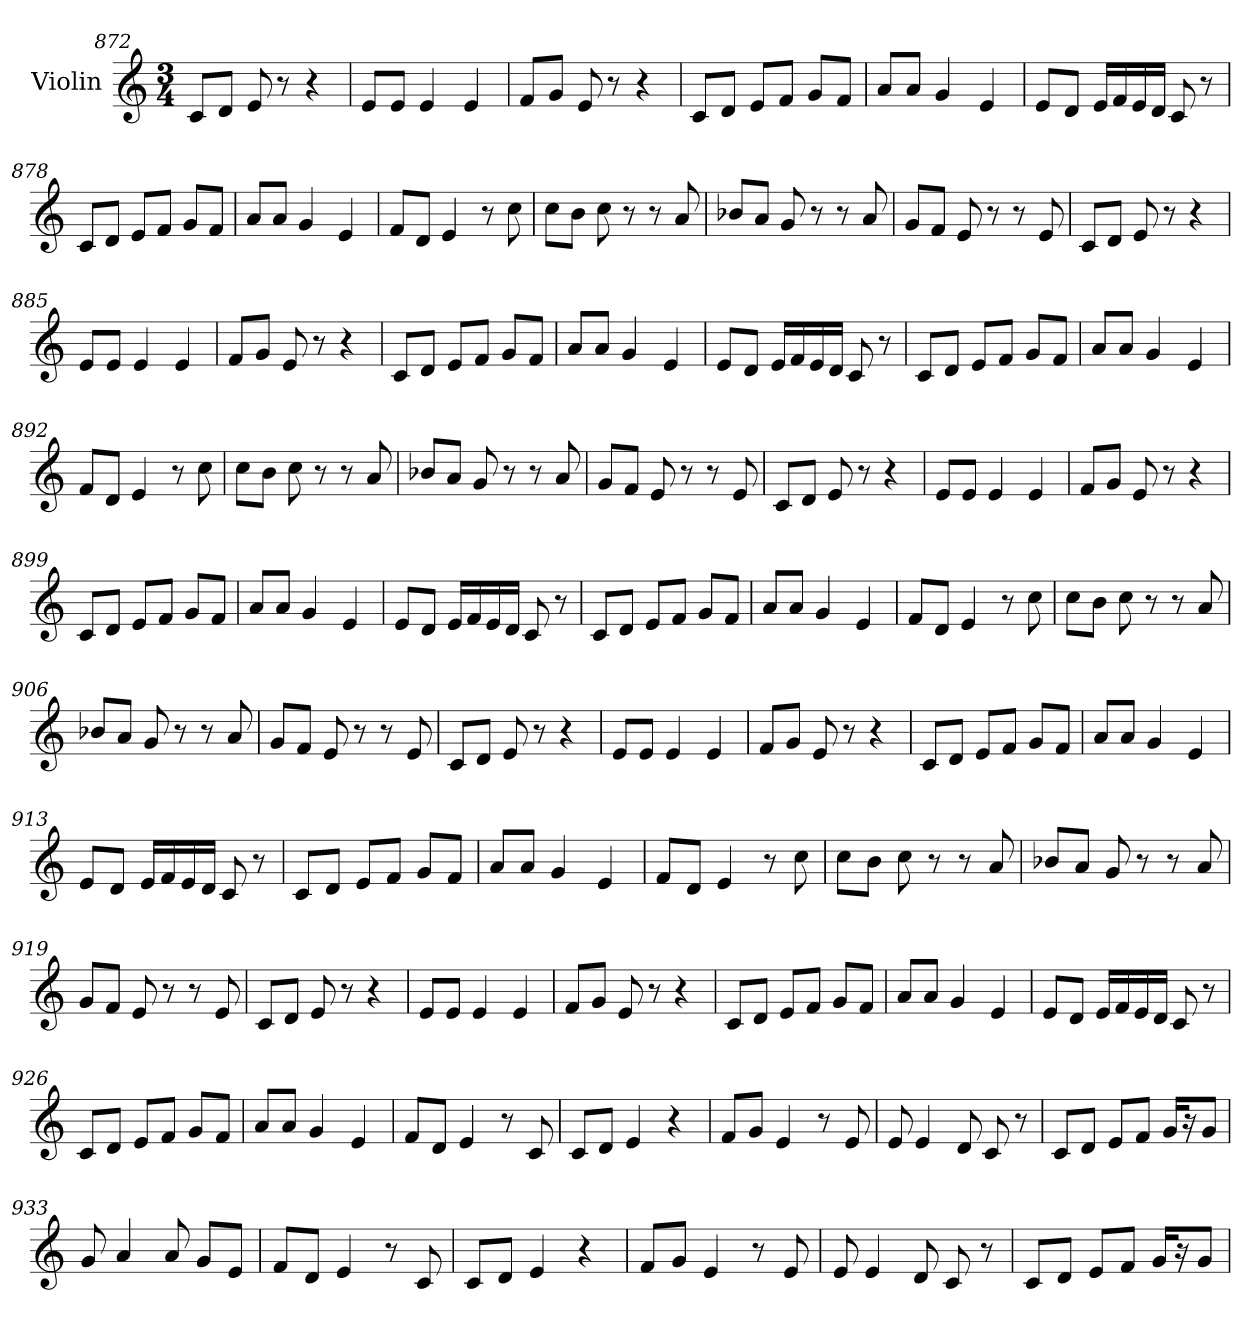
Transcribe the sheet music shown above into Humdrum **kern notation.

**kern
*part1
*staff1
*I"Violin
*clefG2
*k[]
*M3/4
=872
8c/L
8d/J
8e/
8r
4r
=873
8e/L
8e/J
4e/
4e/
=874
8f/L
8g/J
8e/
8r
4r
=875
8c/L
8d/J
8e/L
8f/J
8g/L
8f/J
!!LO:LB:g=z
=876
8a/L
8a/J
4g/
4e/
=877
8e/L
8d/J
16e/LL
16f/
16e/
16d/JJ
8c/
8r
=878
8c/L
8d/J
8e/L
8f/J
8g/L
8f/J
=879
8a/L
8a/J
4g/
4e/
=880
8f/L
8d/J
4e/
8r
8cc\
=881
8cc\L
8b\J
8cc\
8r
8r
8a/
!!LO:PB:g=z
=882
8b-X/L
8a/J
8g/
8r
8r
8a/
=883
8g/L
8f/J
8e/
8r
8r
8e/
=884
8c/L
8d/J
8e/
8r
4r
=885
8e/L
8e/J
4e/
4e/
=886
8f/L
8g/J
8e/
8r
4r
=887
8c/L
8d/J
8e/L
8f/J
8g/L
8f/J
!!LO:LB:g=z
=888
8a/L
8a/J
4g/
4e/
=889
8e/L
8d/J
16e/LL
16f/
16e/
16d/JJ
8c/
8r
=890
8c/L
8d/J
8e/L
8f/J
8g/L
8f/J
=891
8a/L
8a/J
4g/
4e/
=892
8f/L
8d/J
4e/
8r
8cc\
=893
8cc\L
8b\J
8cc\
8r
8r
8a/
!!LO:LB:g=z
=894
8b-X/L
8a/J
8g/
8r
8r
8a/
=895
8g/L
8f/J
8e/
8r
8r
8e/
=896
8c/L
8d/J
8e/
8r
4r
=897
8e/L
8e/J
4e/
4e/
=898
8f/L
8g/J
8e/
8r
4r
=899
8c/L
8d/J
8e/L
8f/J
8g/L
8f/J
!!LO:LB:g=z
=900
8a/L
8a/J
4g/
4e/
=901
8e/L
8d/J
16e/LL
16f/
16e/
16d/JJ
8c/
8r
=902
8c/L
8d/J
8e/L
8f/J
8g/L
8f/J
=903
8a/L
8a/J
4g/
4e/
=904
8f/L
8d/J
4e/
8r
8cc\
=905
8cc\L
8b\J
8cc\
8r
8r
8a/
!!LO:LB:g=z
=906
8b-X/L
8a/J
8g/
8r
8r
8a/
=907
8g/L
8f/J
8e/
8r
8r
8e/
=908
8c/L
8d/J
8e/
8r
4r
=909
8e/L
8e/J
4e/
4e/
=910
8f/L
8g/J
8e/
8r
4r
=911
8c/L
8d/J
8e/L
8f/J
8g/L
8f/J
!!LO:LB:g=z
=912
8a/L
8a/J
4g/
4e/
=913
8e/L
8d/J
16e/LL
16f/
16e/
16d/JJ
8c/
8r
=914
8c/L
8d/J
8e/L
8f/J
8g/L
8f/J
=915
8a/L
8a/J
4g/
4e/
=916
8f/L
8d/J
4e/
8r
8cc\
=917
8cc\L
8b\J
8cc\
8r
8r
8a/
!!LO:LB:g=z
=918
8b-X/L
8a/J
8g/
8r
8r
8a/
=919
8g/L
8f/J
8e/
8r
8r
8e/
=920
8c/L
8d/J
8e/
8r
4r
=921
8e/L
8e/J
4e/
4e/
=922
8f/L
8g/J
8e/
8r
4r
=923
8c/L
8d/J
8e/L
8f/J
8g/L
8f/J
!!LO:LB:g=z
=924
8a/L
8a/J
4g/
4e/
=925
8e/L
8d/J
16e/LL
16f/
16e/
16d/JJ
8c/
8r
=926
8c/L
8d/J
8e/L
8f/J
8g/L
8f/J
=927
8a/L
8a/J
4g/
4e/
=928
8f/L
8d/J
4e/
8r
8c/
=929
8c/L
8d/J
4e/
4r
!!LO:PB:g=z
=930
8f/L
8g/J
4e/
8r
8e/
=931
8e/
4e/
8d/
8c/
8r
=932
8c/L
8d/J
8e/L
8f/J
16g/KL
16r
8g/J
=933
8g/
4a/
8a/
8g/L
8e/J
=934
8f/L
8d/J
4e/
8r
8c/
=935
8c/L
8d/J
4e/
4r
!!LO:LB:g=z
=936
8f/L
8g/J
4e/
8r
8e/
=937
8e/
4e/
8d/
8c/
8r
=938
8c/L
8d/J
8e/L
8f/J
16g/KL
16r
8g/J
=
*-
